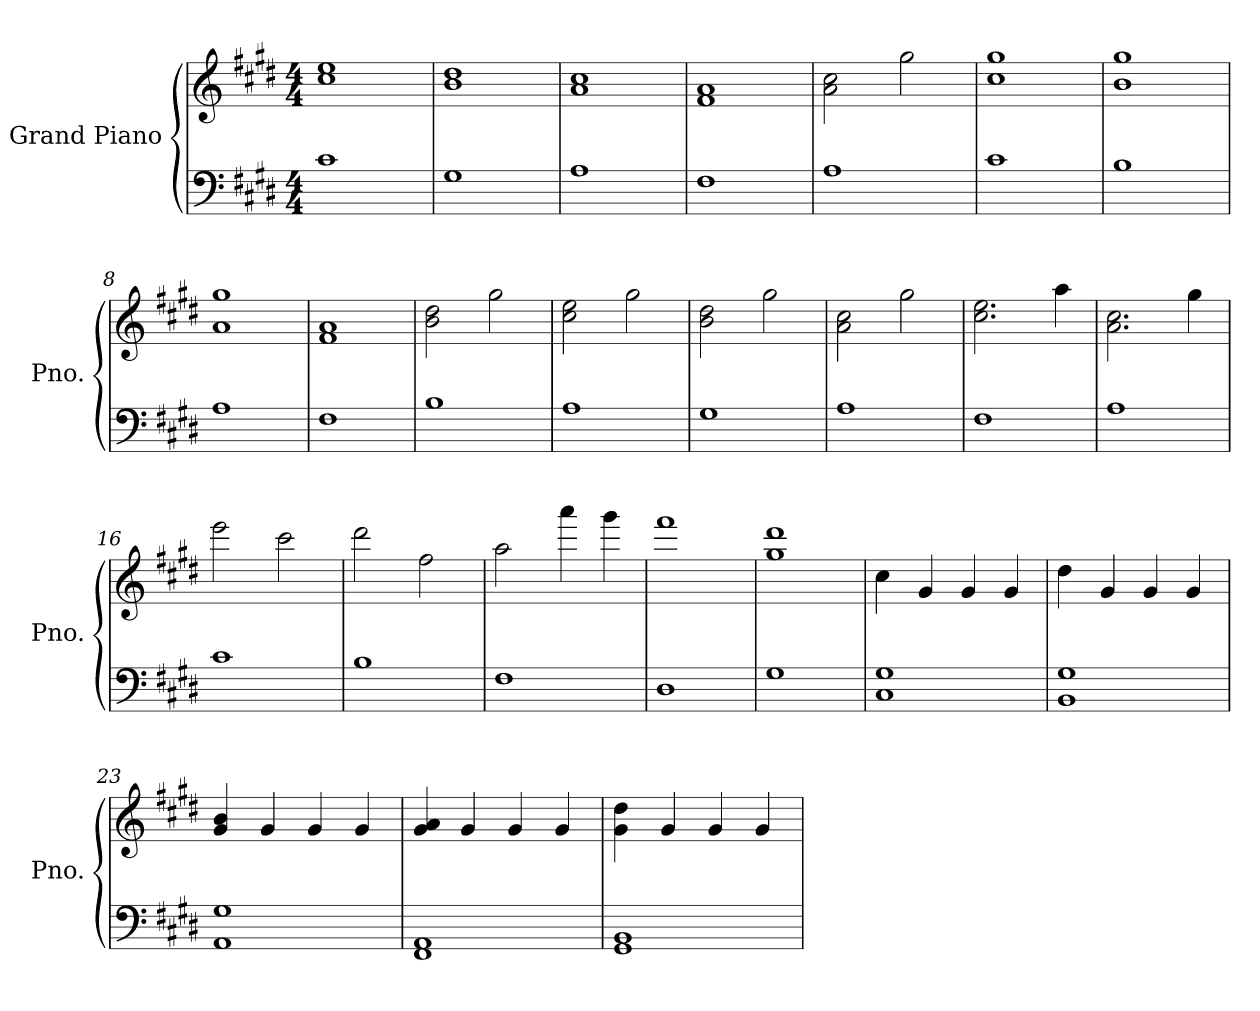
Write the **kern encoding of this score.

**kern	**kern
*part1	*part1
*staff2	*staff1
*I"Grand Piano	*
*I'Pno.	*
*clefF4	*clefG2
*k[f#c#g#d#]	*k[f#c#g#d#]
*M4/4	*M4/4
*MM60	*MM60
=1	=1
1c#	1cc# 1ee
=2	=2
1G#	1b 1dd#
=3	=3
1A	1a 1cc#
=4	=4
1F#	1f# 1a
=5	=5
1A	2a\ 2cc#\
.	2gg#\
=6	=6
1c#	1cc# 1gg#
=7	=7
1B	1b 1gg#
=8	=8
1A	1a 1gg#
=9	=9
1F#	1f# 1a
=10	=10
1B	2b\ 2dd#\
.	2gg#\
=11	=11
1A	2cc#\ 2ee\
.	2gg#\
=12	=12
1G#	2b\ 2dd#\
.	2gg#\
=13	=13
1A	2a\ 2cc#\
.	2gg#\
=14	=14
1F#	2.cc#\ 2.ee\
.	4aa\
!!LO:LB:g=z
=15	=15
1A	2.a\ 2.cc#\
.	4gg#\
=16	=16
1c#	2eee\
.	2ccc#\
=17	=17
1B	2ddd#\
.	2ff#\
=18	=18
1F#	2aa\
.	4aaa\
.	4ggg#\
=19	=19
1D#	1fff#
=20	=20
1G#	1gg# 1ddd#
=21	=21
1C# 1G#	4cc#\
.	4g#/
.	4g#/
.	4g#/
=22	=22
1BB 1G#	4dd#\
.	4g#/
.	4g#/
.	4g#/
=23	=23
1AA 1G#	4g#/ 4b/
.	4g#/
.	4g#/
.	4g#/
=24	=24
1FF# 1AA	4g#/ 4a/
.	4g#/
.	4g#/
.	4g#/
!!LO:LB:g=z
=25	=25
1GG# 1BB	4g#\ 4dd#\
.	4g#/
.	4g#/
.	4g#/
=	=
*-	*-
